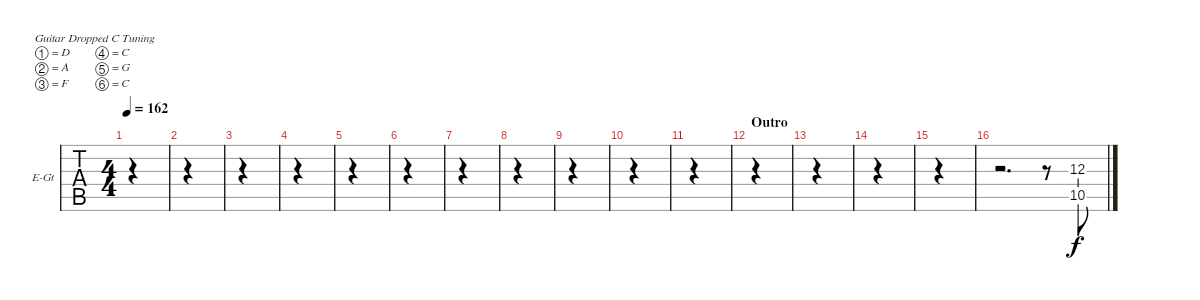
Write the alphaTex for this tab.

\bracketExtendMode groupsimilarinstruments
\firstSystemTrackNameOrientation horizontal
\otherSystemsTrackNameOrientation horizontal
\track ("Electric Guitar 2" "E-Gt") {instrument distortionguitar}
\staff {tabs}
\tuning (D4 A3 F3 C3 G2 C2)
\ts (4 4)
\tempo 162
\clef g2
\ks c
|
|
|
|
|
|
|
|
|
|
|
\section ("" "Outro")
|
|
|
|
r.2{d} r.8 (10.5{sl} 12.3{sl}).8
